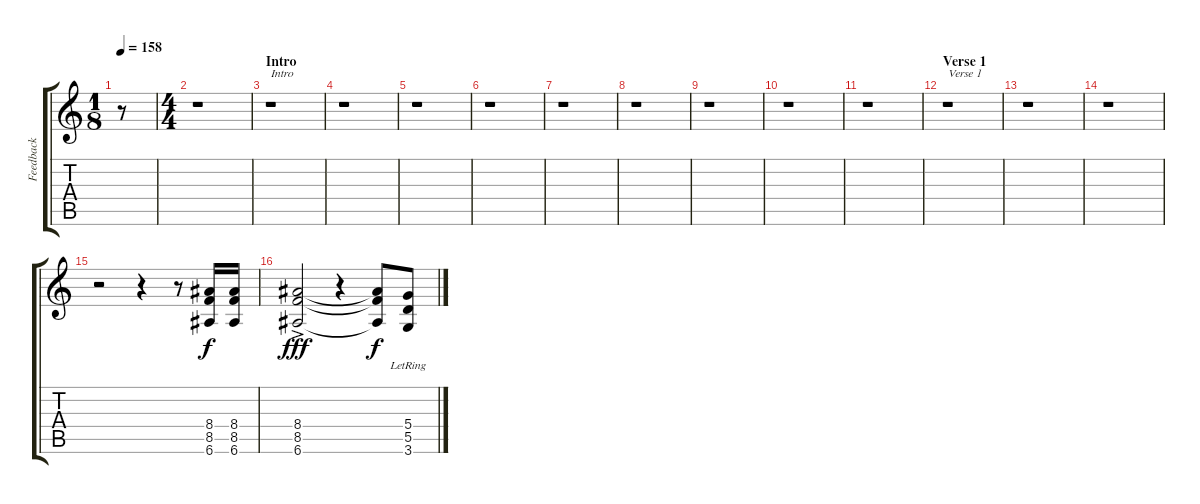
\track ("Feedback" "Feedback") {instrument distortionguitar}
\staff {score tabs}
\tuning (E4 B3 G3 D3 A2 E2) {hide}
\ts (1 8)
\tempo 158
\clef g2
\ks c
r.8{dy f instrument distortionguitar} |
\ts (4 4)
r.1 |
\section ("" "Intro")
r.1{txt "Intro"} |
r.1 |
r.1 |
r.1 |
r.1 |
r.1 |
r.1 |
r.1 |
r.1 |
\section ("" "Verse 1")
r.1{txt "Verse 1"} |
r.1 |
r.1 |
r.2 r.4 r.8 (8.4 8.5 6.6).16 (8.4 8.5 6.6).16 |
(8.4 8.5 6.6{ac}).2{dy fff} r.4 (8.4{t} 8.5{t} 6.6{t}).8{dy f} (5.4{lr} 5.5{lr} 3.6).8
